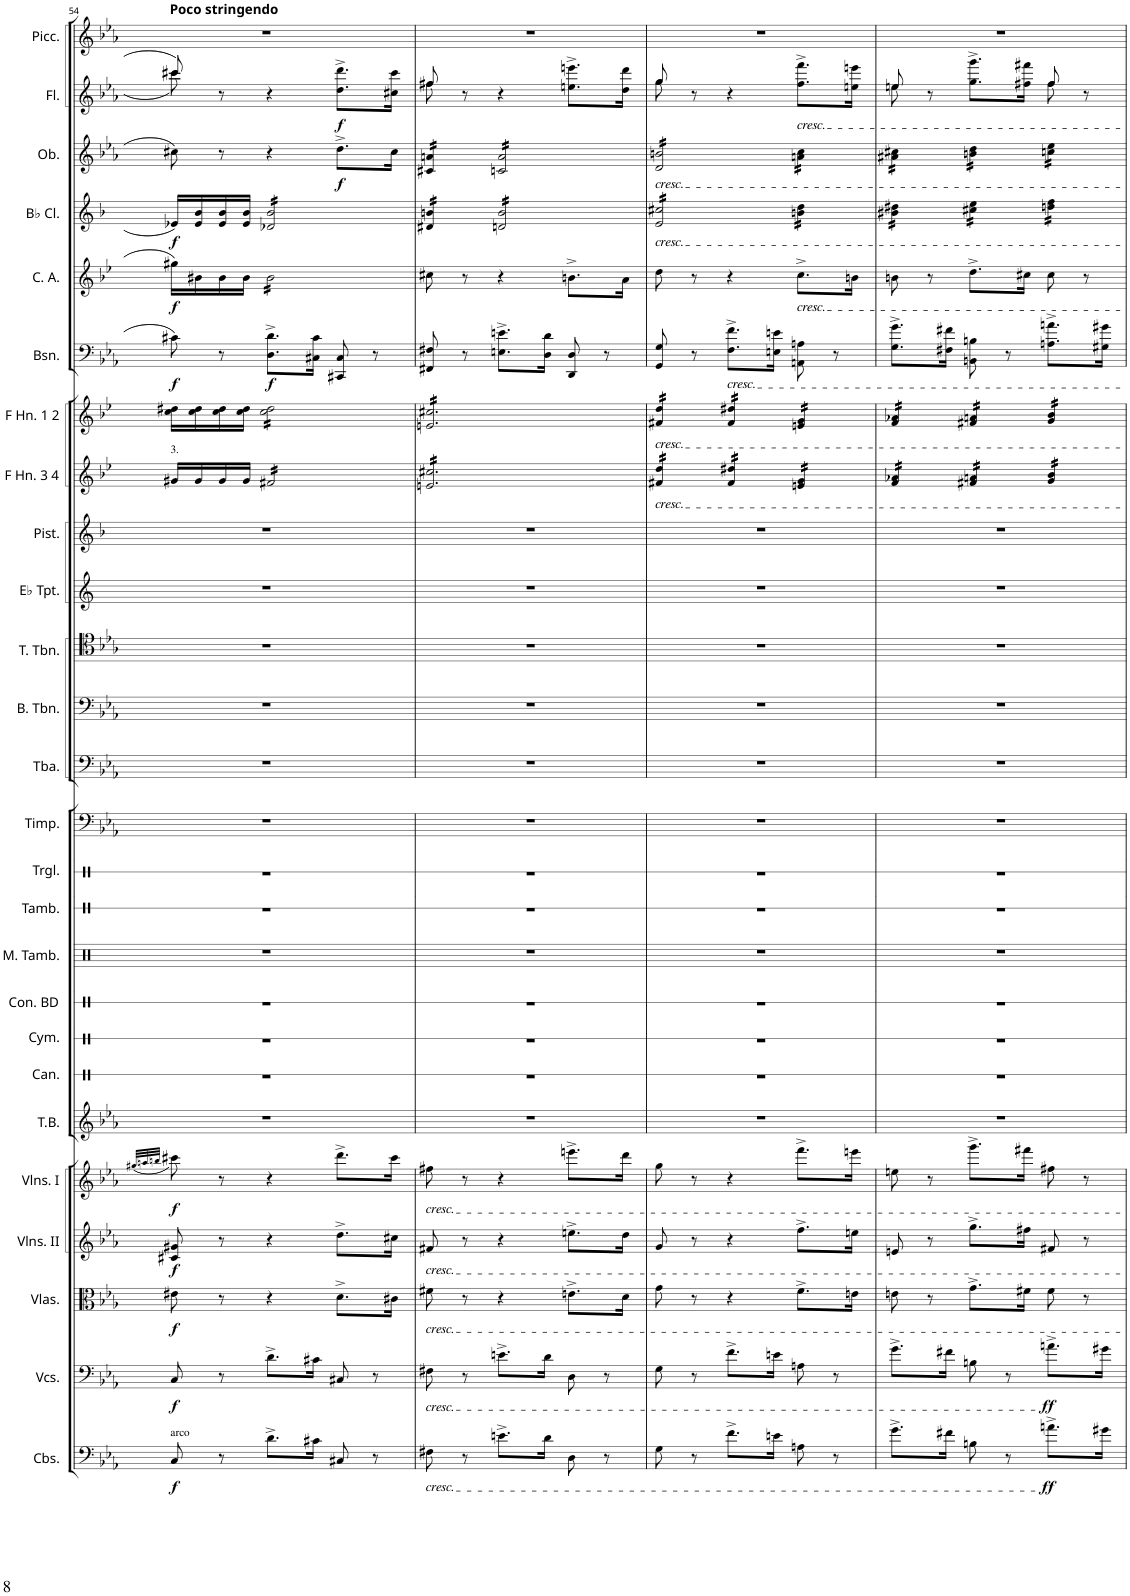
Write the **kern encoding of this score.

**kern	**dynam	**kern	**dynam	**kern	**dynam	**kern	**dynam	**kern	**dynam	**kern	**kern	**kern	**kern	**kern	**kern	**kern	**kern	**kern	**kern	**kern	**kern	**kern	**kern	**kern	**kern	**dynam	**kern	**dynam	**kern	**dynam	**kern	**dynam	**kern	**dynam	**kern
*part26	*part26	*part25	*part25	*part24	*part24	*part23	*part23	*part22	*part22	*part21	*part20	*part19	*part18	*part17	*part16	*part15	*part14	*part13	*part12	*part11	*part10	*part9	*part8	*part7	*part6	*part6	*part5	*part5	*part4	*part4	*part3	*part3	*part2	*part2	*part1
*staff26	*staff26	*staff25	*staff25	*staff24	*staff24	*staff23	*staff23	*staff22	*staff22	*staff21	*staff20	*staff19	*staff18	*staff17	*staff16	*staff15	*staff14	*staff13	*staff12	*staff11	*staff10	*staff9	*staff8	*staff7	*staff6	*staff6	*staff5	*staff5	*staff4	*staff4	*staff3	*staff3	*staff2	*staff2	*staff1
*I"Contrabasses	*	*I"Violoncellos	*	*I"Violas	*	*I"Violins II	*	*I"Violins I	*	*I"Tubular Bells	*I"Canon	*I"Cymbal	*I"Concert Bass Drum	*I"Military Tambourine	*I"Tambourine	*I"Triangle	*I"Timpani	*I"Tuba	*I"Bass Trombone	*I"Tenor Trombones 1 &amp; 2	*I"Trumpets in Eb 1 &amp; 2	*I"Piston Trumpets in Bb 1 &amp; 2	*I"Horns in F 3 &amp; 4	*I"Horns in F 1 &amp; 2	*I"Bassoons 1 &amp; 2	*	*I"Cor Anglais	*	*I"Clarinets in Bb 1 &amp; 2	*	*I"Oboes 1 &amp; 2	*	*I"Flutes 1 &amp; 2	*	*I"Piccolo
*I'Cbs.	*	*I'Vcs.	*	*I'Vlas.	*	*I'Vlns. II	*	*I'Vlns. I	*	*I'T.B.	*I'Can.	*I'Cym.	*I'Con. BD	*I'M. Tamb.	*I'Tamb.	*I'Trgl.	*I'Timp.	*I'Tba.	*I'B. Tbn.	*I'T. Tbn.	*	*I'Pist.	*	*	*I'Bsn.	*	*I'C. A.	*	*	*	*I'Ob.	*	*I'Fl.	*	*I'Picc.
!!LO:PB:g=z
*clefF4	*	*clefF4	*	*clefC3	*	*clefG2	*	*clefG2	*	*clefG2	*clefX	*clefX	*clefX	*clefX	*clefX	*clefX	*clefF4	*clefF4	*clefF4	*clefC4	*clefG2	*clefG2	*clefG2	*clefG2	*clefC4	*	*clefG2	*	*clefG2	*	*clefG2	*	*clefG2	*	*clefG2
*Trd7c12	*	*	*	*	*	*	*	*	*	*	*	*	*	*	*	*	*	*	*	*	*Trd-2c-3	*Trd1c2	*Trd4c7	*Trd4c7	*	*	*Trd4c7	*	*Trd1c2	*	*	*	*	*	*Trd-7c-12
*k[b-e-a-]	*	*k[b-e-a-]	*	*k[b-e-a-]	*	*k[b-e-a-]	*	*k[b-e-a-]	*	*k[b-e-a-]	*k[]	*k[]	*k[]	*k[]	*k[]	*k[]	*k[b-e-a-]	*k[b-e-a-]	*k[b-e-a-]	*k[b-e-a-]	*k[]	*k[b-]	*k[b-e-]	*k[b-e-]	*k[b-e-a-]	*	*k[b-e-]	*	*k[b-]	*	*k[b-e-a-]	*	*k[b-e-a-]	*	*k[b-e-a-]
*M3/4	*	*M3/4	*	*M3/4	*	*M3/4	*	*M3/4	*	*M3/4	*M3/4	*M3/4	*M3/4	*M3/4	*M3/4	*M3/4	*M3/4	*M3/4	*M3/4	*M3/4	*M3/4	*M3/4	*M3/4	*M3/4	*M3/4	*	*M3/4	*	*M3/4	*	*M3/4	*	*M3/4	*	*M3/4
=54	=54	=54	=54	=54	=54	=54	=54	=54	=54	=54	=54	=54	=54	=54	=54	=54	=54	=54	=54	=54	=54	=54	=54	=54	=54	=54	=54	=54	=54	=54	=54	=54	=54	=54	=54
.	.	.	.	.	.	.	.	(32qgg#X/LLL	.	.	.	.	.	.	.	.	.	.	.	.	.	.	.	.	.	.	.	.	.	.	.	.	.	.	.
.	.	.	.	.	.	.	.	32qaan/	.	.	.	.	.	.	.	.	.	.	.	.	.	.	.	.	.	.	.	.	.	.	.	.	.	.	.
.	.	.	.	.	.	.	.	32qbbn/JJJ	.	.	.	.	.	.	.	.	.	.	.	.	.	.	.	.	.	.	.	.	.	.	.	.	.	.	.
*	*	*	*	*	*	*	*	*	*	*	*	*	*	*	*	*	*	*	*	*	*	*	*	*	*	*	*	*	*	*	*	*	*^	*	*
!	!	!	!	!	!	!	!	!	!	!	!	!	!	!	!	!	!	!	!	!	!	!	!	!	!	!	!	!	!	!	!	!	!	!	!	!LO:TX:a:B:t=Poco stringendo
!	!	!	!	!	!	!	!	!	!	!	!	!	!	!	!	!	!	!	!	!	!	!	!LO:TX:a:t=3.	!	!	!	!	!	!	!	!	!	!	!	!	!
!LO:TX:a:t=arco	!	!	!	!	!	!	!	!	!	!	!	!	!	!	!	!	!	!	!	!	!	!	!	!	!	!	!	!	!	!	!	!	!	!	!	!
!	!LO:DY:b	!	!LO:DY:b	!	!LO:DY:b	!	!LO:DY:b	!	!LO:DY:b	!	!	!	!	!	!	!	!	!	!	!	!	!	!	!	!	!LO:DY:b	!	!LO:DY:b	!	!LO:DY:b	!	!	!	!	!	!
8C/	f	8C/	f	8e#X\	f	8c#X/ 8g#X/	f	8ccc#X\)	f	2.r	2.r	2.r	2.r	2.r	2.r	2.r	2.r	2.r	2.r	2.r	2.r	2.r	16g#X/LL	16cc\ 16dd#X\LL	8c#X\	f	16gg#X\LL	f	16e-X/LL	f	8cc#X\	.	8ccc#X/	8ccc#\	.	2.r
.	.	.	.	.	.	.	.	.	.	.	.	.	.	.	.	.	.	.	.	.	.	.	16g#/	16cc\ 16dd#\	.	.	16b#X\	.	16e-/ 16b-/	.	.	.	.	.	.	.
8r	.	8r	.	8r	.	8r	.	8r	.	.	.	.	.	.	.	.	.	.	.	.	.	.	16g#/	16cc\ 16dd#\	8r	.	16b#\	.	16e-/ 16b-/	.	8r	.	8r	2ryy	.	.
.	.	.	.	.	.	.	.	.	.	.	.	.	.	.	.	.	.	.	.	.	.	.	16g#/JJ	16cc\ 16dd#\JJ	.	.	16b#\JJ	.	16e-/ 16b-/JJ	.	.	.	.	.	.	.
!	!	!	!	!	!	!	!	!	!	!	!	!	!	!	!	!	!	!	!	!	!	!	!	!	!	!LO:DY:b	!	!	!	!	!	!	!	!	!	!
*	*	*	*	*	*	*	*	*	*	*	*	*	*	*	*	*	*	*	*	*	*	*	*tremolo	*	*	*	*	*	*	*	*	*	*	*	*	*
*	*	*	*	*	*	*	*	*	*	*	*	*	*	*	*	*	*	*	*	*	*	*	*	*tremolo	*	*	*	*	*	*	*	*	*	*	*	*
*	*	*	*	*	*	*	*	*	*	*	*	*	*	*	*	*	*	*	*	*	*	*	*	*	*	*	*tremolo	*	*	*	*	*	*	*	*	*
*	*	*	*	*	*	*	*	*	*	*	*	*	*	*	*	*	*	*	*	*	*	*	*	*	*	*	*	*	*tremolo	*	*	*	*	*	*	*
8.d^\L	.	8.d^\L	.	4r	.	4r	.	4r	.	.	.	.	.	.	.	.	.	.	.	.	.	.	16f#X/LL	16cc\ 16dd#\LL	8.D\^ 8.d\^L	f	16b#\LL	.	16d-X/ 16b-/LL	.	4r	.	4r	.	.	.
.	.	.	.	.	.	.	.	.	.	.	.	.	.	.	.	.	.	.	.	.	.	.	16f#X/	16cc\ 16dd#\	.	.	16b#\	.	16d-X/ 16b-/	.	.	.	.	.	.	.
.	.	.	.	.	.	.	.	.	.	.	.	.	.	.	.	.	.	.	.	.	.	.	16f#X/	16cc\ 16dd#\	.	.	16b#\	.	16d-X/ 16b-/	.	.	.	.	.	.	.
16c#X\Jk	.	16c#X\Jk	.	.	.	.	.	.	.	.	.	.	.	.	.	.	.	.	.	.	.	.	16f#X/	16cc\ 16dd#\	16C#X\ 16c#\Jk	.	16b#\	.	16d-X/ 16b-/	.	.	.	.	.	.	.
!	!	!	!	!	!	!	!	!	!	!	!	!	!	!	!	!	!	!	!	!	!	!	!	!	!	!	!	!	!	!	!	!LO:DY:b	!	!	!LO:DY:b	!
8C#X/	.	8C#X/	.	8.d^\L	.	8.dd^\L	.	8.ddd^\L	.	.	.	.	.	.	.	.	.	.	.	.	.	.	16f#X/	16cc\ 16dd#\	8CC#X/ 8C#/	.	16b#\	.	16d-X/ 16b-/	.	8.dd^>\L	f	8.dd\^> 8.ddd\^>L	.	f	.
.	.	.	.	.	.	.	.	.	.	.	.	.	.	.	.	.	.	.	.	.	.	.	16f#X/	16cc\ 16dd#\	.	.	16b#\	.	16d-X/ 16b-/	.	.	.	.	.	.	.
8r	.	8r	.	.	.	.	.	.	.	.	.	.	.	.	.	.	.	.	.	.	.	.	16f#X/	16cc\ 16dd#\	8r	.	16b#\	.	16d-X/ 16b-/	.	.	.	.	8ryy	.	.
.	.	.	.	16c#X\Jk	.	16cc#X\Jk	.	16ccc#\Jk	.	.	.	.	.	.	.	.	.	.	.	.	.	.	16f#X/JJ	16cc\ 16dd#\JJ	.	.	16b#\JJ	.	16d-X/ 16b-/JJ	.	16cc#\Jk	.	16cc#X\ 16ccc#\Jk	.	.	.
*	*	*	*	*	*	*	*	*	*	*	*	*	*	*	*	*	*	*	*	*	*	*	*	*	*	*	*Xtremolo	*	*	*	*	*	*	*	*	*
=55	=55	=55	=55	=55	=55	=55	=55	=55	=55	=55	=55	=55	=55	=55	=55	=55	=55	=55	=55	=55	=55	=55	=55	=55	=55	=55	=55	=55	=55	=55	=55	=55	=55	=55	=55	=55
!	!	!	!	!	!	!	!	!LO:TX:b:i:t=cresc.	!	!	!	!	!	!	!	!	!	!	!	!	!	!	!	!	!	!	!	!	!	!	!	!	!	!	!	!
!	!	!	!	!	!	!LO:TX:b:i:t=cresc.	!	!	!	!	!	!	!	!	!	!	!	!	!	!	!	!	!	!	!	!	!	!	!	!	!	!	!	!	!	!
!	!	!	!	!LO:TX:b:i:t=cresc.	!	!	!	!	!	!	!	!	!	!	!	!	!	!	!	!	!	!	!	!	!	!	!	!	!	!	!	!	!	!	!	!
!	!	!LO:TX:b:i:t=cresc.	!	!	!	!	!	!	!	!	!	!	!	!	!	!	!	!	!	!	!	!	!	!	!	!	!	!	!	!	!	!	!	!	!	!
!LO:TX:b:i:t=cresc.	!	!	!	!	!	!	!	!	!	!	!	!	!	!	!	!	!	!	!	!	!	!	!	!	!	!	!	!	!	!	!	!	!	!	!	!
*	*	*	*	*	*	*	*	*	*	*	*	*	*	*	*	*	*	*	*	*	*	*	*	*	*	*	*	*	*	*	*tremolo	*	*	*	*	*
8F#X\	.	8F#X\	.	8f#X\	.	8f#X/	.	8ff#X\	.	2.r	2.r	2.r	2.r	2.r	2.r	2.r	2.r	2.r	2.r	2.r	2.r	2.r	16en/ 16cc#X/LL	16en/ 16cc#X/LL	8FF#X/ 8F#X/	.	8cc#X\	.	16d#X/ 16bn/LL	.	16c#X/ 16an/LL	.	8ff#X/	8ff#\	.	2.r
.	.	.	.	.	.	.	.	.	.	.	.	.	.	.	.	.	.	.	.	.	.	.	16en/ 16cc#X/	16en/ 16cc#X/	.	.	.	.	16d#X/ 16bn/	.	16c#X/ 16an/	.	.	.	.	.
8r	.	8r	.	8r	.	8r	.	8r	.	.	.	.	.	.	.	.	.	.	.	.	.	.	16en/ 16cc#X/	16en/ 16cc#X/	8r	.	8r	.	16d#X/ 16bn/	.	16c#X/ 16an/	.	8r	2ryy	.	.
.	.	.	.	.	.	.	.	.	.	.	.	.	.	.	.	.	.	.	.	.	.	.	16en/ 16cc#X/	16en/ 16cc#X/	.	.	.	.	16d#X/ 16bn/JJ	.	16c#X/ 16an/JJ	.	.	.	.	.
8.en^\L	.	8.en^\L	.	4r	.	4r	.	4r	.	.	.	.	.	.	.	.	.	.	.	.	.	.	16en/ 16cc#X/	16en/ 16cc#X/	8.En\^ 8.en\^L	.	4r	.	16dn/ 16b/LL	.	16cn/ 16a/LL	.	4r	.	.	.
.	.	.	.	.	.	.	.	.	.	.	.	.	.	.	.	.	.	.	.	.	.	.	16en/ 16cc#X/	16en/ 16cc#X/	.	.	.	.	16dn/ 16b/	.	16cn/ 16a/	.	.	.	.	.
.	.	.	.	.	.	.	.	.	.	.	.	.	.	.	.	.	.	.	.	.	.	.	16en/ 16cc#X/	16en/ 16cc#X/	.	.	.	.	16dn/ 16b/	.	16cn/ 16a/	.	.	.	.	.
16d\Jk	.	16d\Jk	.	.	.	.	.	.	.	.	.	.	.	.	.	.	.	.	.	.	.	.	16en/ 16cc#X/	16en/ 16cc#X/	16D\ 16d\Jk	.	.	.	16dn/ 16b/	.	16cn/ 16a/	.	.	.	.	.
8D\	.	8D\	.	8.en^>\L	.	8.een^>\L	.	8.eeen^>\L	.	.	.	.	.	.	.	.	.	.	.	.	.	.	16en/ 16cc#X/	16en/ 16cc#X/	8DD/ 8D/	.	8.bn^>\L	.	16dn/ 16b/	.	16cn/ 16a/	.	8.een\^> 8.eeen\^>L	.	.	.
.	.	.	.	.	.	.	.	.	.	.	.	.	.	.	.	.	.	.	.	.	.	.	16en/ 16cc#X/	16en/ 16cc#X/	.	.	.	.	16dn/ 16b/	.	16cn/ 16a/	.	.	.	.	.
8r	.	8r	.	.	.	.	.	.	.	.	.	.	.	.	.	.	.	.	.	.	.	.	16en/ 16cc#X/	16en/ 16cc#X/	8r	.	.	.	16dn/ 16b/	.	16cn/ 16a/	.	.	8ryy	.	.
.	.	.	.	16d\Jk	.	16dd\Jk	.	16ddd\Jk	.	.	.	.	.	.	.	.	.	.	.	.	.	.	16en/ 16cc#X/JJ	16en/ 16cc#X/JJ	.	.	16a\Jk	.	16dn/ 16b/JJ	.	16cn/ 16a/JJ	.	16dd\ 16ddd\Jk	.	.	.
=56	=56	=56	=56	=56	=56	=56	=56	=56	=56	=56	=56	=56	=56	=56	=56	=56	=56	=56	=56	=56	=56	=56	=56	=56	=56	=56	=56	=56	=56	=56	=56	=56	=56	=56	=56	=56
!	!	!	!	!	!	!	!	!	!	!	!	!	!	!	!	!	!	!	!	!	!	!	!	!	!	!	!	!	!	!	!LO:TX:b:i:t=cresc.	!	!	!	!	!
!	!	!	!	!	!	!	!	!	!	!	!	!	!	!	!	!	!	!	!	!	!	!	!	!	!	!	!	!	!LO:TX:b:i:t=cresc.	!	!	!	!	!	!	!
!	!	!	!	!	!	!	!	!	!	!	!	!	!	!	!	!	!	!	!	!	!	!	!	!LO:TX:b:i:t=cresc.	!	!	!	!	!	!	!	!	!	!	!	!
!	!	!	!	!	!	!	!	!	!	!	!	!	!	!	!	!	!	!	!	!	!	!	!LO:TX:b:i:t=cresc.	!	!	!	!	!	!	!	!	!	!	!	!	!
8G\	.	8G\	.	8g\	.	8g/	.	8gg\	.	2.r	2.r	2.r	2.r	2.r	2.r	2.r	2.r	2.r	2.r	2.r	2.r	2.r	16f#X/ 16dd/LL	16f#X/ 16dd/LL	8GG/ 8G/	.	8dd\	.	16e/ 16cc#X/LL	.	16d/ 16bn/LL	.	8gg/	8gg\	.	2.r
.	.	.	.	.	.	.	.	.	.	.	.	.	.	.	.	.	.	.	.	.	.	.	16f#X/ 16dd/	16f#X/ 16dd/	.	.	.	.	16e/ 16cc#X/	.	16d/ 16bn/	.	.	.	.	.
8r	.	8r	.	8r	.	8r	.	8r	.	.	.	.	.	.	.	.	.	.	.	.	.	.	16f#X/ 16dd/	16f#X/ 16dd/	8r	.	8r	.	16e/ 16cc#X/	.	16d/ 16bn/	.	8r	2ryy	.	.
.	.	.	.	.	.	.	.	.	.	.	.	.	.	.	.	.	.	.	.	.	.	.	16f#X/ 16dd/JJ	16f#X/ 16dd/JJ	.	.	.	.	16e/ 16cc#X/	.	16d/ 16bn/	.	.	.	.	.
!	!	!	!	!	!	!	!	!	!	!	!	!	!	!	!	!	!	!	!	!	!	!	!	!	!LO:TX:b:i:t=cresc.	!	!	!	!	!	!	!	!	!	!	!
8.f^\L	.	8.f^\L	.	4r	.	4r	.	4r	.	.	.	.	.	.	.	.	.	.	.	.	.	.	16f#/ 16dd#X/LL	16f#/ 16dd#X/LL	8.F\^ 8.f\^L	.	4r	.	16e/ 16cc#X/	.	16d/ 16bn/	.	4r	.	.	.
.	.	.	.	.	.	.	.	.	.	.	.	.	.	.	.	.	.	.	.	.	.	.	16f#/ 16dd#X/	16f#/ 16dd#X/	.	.	.	.	16e/ 16cc#X/	.	16d/ 16bn/	.	.	.	.	.
.	.	.	.	.	.	.	.	.	.	.	.	.	.	.	.	.	.	.	.	.	.	.	16f#/ 16dd#X/	16f#/ 16dd#X/	.	.	.	.	16e/ 16cc#X/	.	16d/ 16bn/	.	.	.	.	.
16en\Jk	.	16en\Jk	.	.	.	.	.	.	.	.	.	.	.	.	.	.	.	.	.	.	.	.	16f#/ 16dd#X/JJ	16f#/ 16dd#X/JJ	16En\ 16en\Jk	.	.	.	16e/ 16cc#X/JJ	.	16d/ 16bn/JJ	.	.	.	.	.
!	!	!	!	!	!	!	!	!	!	!	!	!	!	!	!	!	!	!	!	!	!	!	!	!	!	!	!	!	!	!	!	!	!LO:TX:b:i:t=cresc.	!	!	!
!	!	!	!	!	!	!	!	!	!	!	!	!	!	!	!	!	!	!	!	!	!	!	!	!	!	!	!LO:TX:b:i:t=cresc.	!	!	!	!	!	!	!	!	!
8An\	.	8An\	.	8.f^>\L	.	8.ff^>\L	.	8.fff^>\L	.	.	.	.	.	.	.	.	.	.	.	.	.	.	16en/ 16g/LL	16en/ 16g/LL	8AAn\ 8An\	.	8.cc^>\L	.	16bn\ 16dd\LL	.	16an\ 16cc\LL	.	8.ff\^> 8.fff\^>L	.	.	.
.	.	.	.	.	.	.	.	.	.	.	.	.	.	.	.	.	.	.	.	.	.	.	16en/ 16g/	16en/ 16g/	.	.	.	.	16bn\ 16dd\	.	16an\ 16cc\	.	.	.	.	.
8r	.	8r	.	.	.	.	.	.	.	.	.	.	.	.	.	.	.	.	.	.	.	.	16en/ 16g/	16en/ 16g/	8r	.	.	.	16bn\ 16dd\	.	16an\ 16cc\	.	.	8ryy	.	.
.	.	.	.	16en\Jk	.	16een\Jk	.	16eeen\Jk	.	.	.	.	.	.	.	.	.	.	.	.	.	.	16en/ 16g/JJ	16en/ 16g/JJ	.	.	16bn\Jk	.	16bn\ 16dd\JJ	.	16an\ 16cc\JJ	.	16een\ 16eeen\Jk	.	.	.
=57	=57	=57	=57	=57	=57	=57	=57	=57	=57	=57	=57	=57	=57	=57	=57	=57	=57	=57	=57	=57	=57	=57	=57	=57	=57	=57	=57	=57	=57	=57	=57	=57	=57	=57	=57	=57
8.g^\L	.	8.g^\L	.	8en\	.	8en/	.	8een\	.	2.r	2.r	2.r	2.r	2.r	2.r	2.r	2.r	2.r	2.r	2.r	2.r	2.r	16f/ 16a-X/LL	16f/ 16a-X/LL	8.G\^ 8.g\^L	.	8bn\	.	16b#X\ 16dd#X\LL	.	16a#X\ 16cc#X\LL	.	8een/	8ee\	.	2.r
.	.	.	.	.	.	.	.	.	.	.	.	.	.	.	.	.	.	.	.	.	.	.	16f/ 16a-X/	16f/ 16a-X/	.	.	.	.	16b#X\ 16dd#X\	.	16a#X\ 16cc#X\	.	.	.	.	.
.	.	.	.	8r	.	8r	.	8r	.	.	.	.	.	.	.	.	.	.	.	.	.	.	16f/ 16a-X/	16f/ 16a-X/	.	.	8r	.	16b#X\ 16dd#X\	.	16a#X\ 16cc#X\	.	8r	4.ryy	.	.
16f#X\Jk	.	16f#X\Jk	.	.	.	.	.	.	.	.	.	.	.	.	.	.	.	.	.	.	.	.	16f/ 16a-X/JJ	16f/ 16a-X/JJ	16F#X\ 16f#X\Jk	.	.	.	16b#X\ 16dd#X\JJ	.	16a#X\ 16cc#X\JJ	.	.	.	.	.
8Bn\	.	8Bn\	.	8.g^>\L	.	8.gg^>\L	.	8.ggg^>\L	.	.	.	.	.	.	.	.	.	.	.	.	.	.	16f#X/ 16an/LL	16f#X/ 16an/LL	8BBn\ 8Bn\	.	8.dd^>\L	.	16cc#X\ 16ee\LL	.	16bn\ 16dd\LL	.	8.gg\^> 8.ggg\^>L	.	.	.
.	.	.	.	.	.	.	.	.	.	.	.	.	.	.	.	.	.	.	.	.	.	.	16f#X/ 16an/	16f#X/ 16an/	.	.	.	.	16cc#X\ 16ee\	.	16bn\ 16dd\	.	.	.	.	.
8r	.	8r	.	.	.	.	.	.	.	.	.	.	.	.	.	.	.	.	.	.	.	.	16f#X/ 16an/	16f#X/ 16an/	8r	.	.	.	16cc#X\ 16ee\	.	16bn\ 16dd\	.	.	.	.	.
.	.	.	.	16f#X\Jk	.	16ff#X\Jk	.	16fff#X\Jk	.	.	.	.	.	.	.	.	.	.	.	.	.	.	16f#X/ 16an/JJ	16f#X/ 16an/JJ	.	.	16cc#X\Jk	.	16cc#X\ 16ee\JJ	.	16bn\ 16dd\JJ	.	16ff#X\ 16fff#X\Jk	.	.	.
!	!LO:DY:b	!	!LO:DY:b	!	!	!	!	!	!	!	!	!	!	!	!	!	!	!	!	!	!	!	!	!	!	!	!	!	!	!	!	!	!	!	!	!
8.an^\L	ff	8.an^\L	ff	8f#\	.	8f#X/	.	8ff#X\	.	.	.	.	.	.	.	.	.	.	.	.	.	.	16g/ 16b-/LL	16g/ 16b-/LL	8.An\^ 8.an\^L	.	8cc#\	.	16ddn\ 16ff\LL	.	16ccn\ 16ee-\LL	.	8ff#/	8ff#\	.	.
.	.	.	.	.	.	.	.	.	.	.	.	.	.	.	.	.	.	.	.	.	.	.	16g/ 16b-/	16g/ 16b-/	.	.	.	.	16ddn\ 16ff\	.	16ccn\ 16ee-\	.	.	.	.	.
.	.	.	.	8r	.	8r	.	8r	.	.	.	.	.	.	.	.	.	.	.	.	.	.	16g/ 16b-/	16g/ 16b-/	.	.	8r	.	16ddn\ 16ff\	.	16ccn\ 16ee-\	.	8r	8ryy	.	.
16g#X\Jk	.	16g#X\Jk	.	.	.	.	.	.	.	.	.	.	.	.	.	.	.	.	.	.	.	.	16g/ 16b-/JJ	16g/ 16b-/JJ	16G#X\ 16g#X\Jk	.	.	.	16ddn\ 16ff\JJ	.	16ccn\ 16ee-\JJ	.	.	.	.	.
*	*	*	*	*	*	*	*	*	*	*	*	*	*	*	*	*	*	*	*	*	*	*	*	*	*	*	*	*	*	*	*Xtremolo	*	*	*	*	*
*	*	*	*	*	*	*	*	*	*	*	*	*	*	*	*	*	*	*	*	*	*	*	*	*	*	*	*	*	*Xtremolo	*	*	*	*	*	*	*
*	*	*	*	*	*	*	*	*	*	*	*	*	*	*	*	*	*	*	*	*	*	*	*	*Xtremolo	*	*	*	*	*	*	*	*	*	*	*	*
*	*	*	*	*	*	*	*	*	*	*	*	*	*	*	*	*	*	*	*	*	*	*	*Xtremolo	*	*	*	*	*	*	*	*	*	*	*	*	*
*	*	*	*	*	*	*	*	*	*	*	*	*	*	*	*	*	*	*	*	*	*	*	*	*	*	*	*	*	*	*	*	*	*v	*v	*	*
=	=	=	=	=	=	=	=	=	=	=	=	=	=	=	=	=	=	=	=	=	=	=	=	=	=	=	=	=	=	=	=	=	=	=	=
*-	*-	*-	*-	*-	*-	*-	*-	*-	*-	*-	*-	*-	*-	*-	*-	*-	*-	*-	*-	*-	*-	*-	*-	*-	*-	*-	*-	*-	*-	*-	*-	*-	*-	*-	*-
